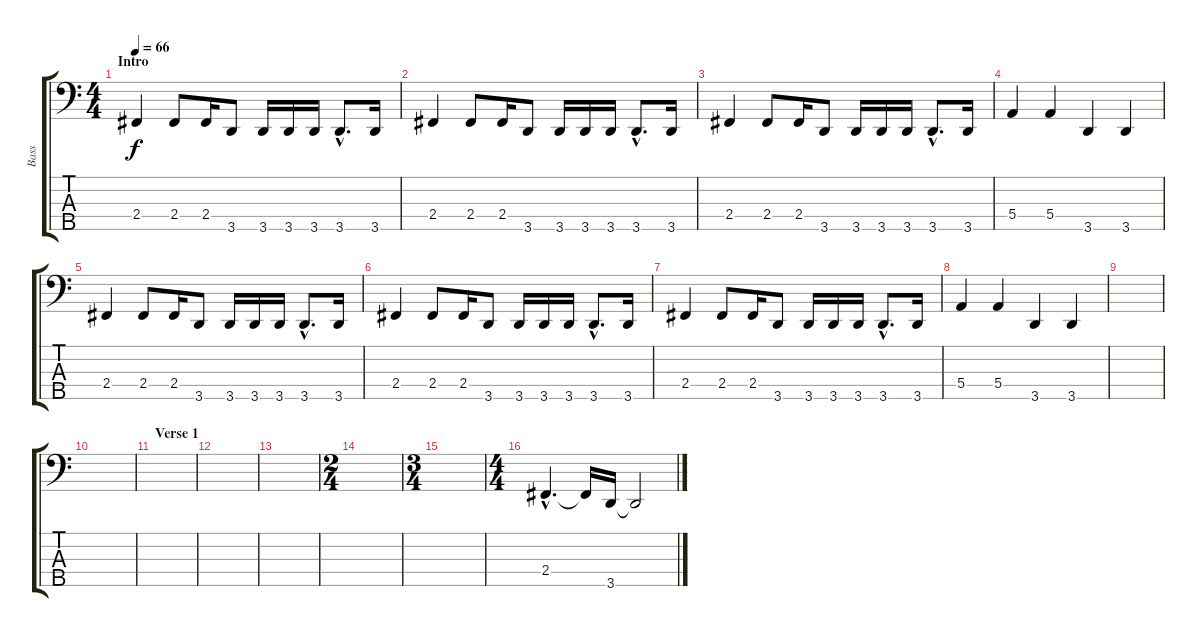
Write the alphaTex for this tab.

\track ("Bass" "Bass") {instrument electricbassfinger}
\staff {score tabs}
\tuning (G2 D2 A1 E1 B0) {hide}
\ts (4 4)
\section ("" "Intro")
\tempo 66
\clef f4
\ks c
2.4.4{dy f instrument electricbassfinger} 2.4.8 2.4.16 3.5.8 3.5.16 3.5.16 3.5.16 3.5{hac}.8{d} 3.5.16 |
2.4.4 2.4.8 2.4.16 3.5.8 3.5.16 3.5.16 3.5.16 3.5{hac}.8{d} 3.5.16 |
2.4.4 2.4.8 2.4.16 3.5.8 3.5.16 3.5.16 3.5.16 3.5{hac}.8{d} 3.5.16 |
5.4.4 5.4.4 3.5.4 3.5.4 |
2.4.4 2.4.8 2.4.16 3.5.8 3.5.16 3.5.16 3.5.16 3.5{hac}.8{d} 3.5.16 |
2.4.4 2.4.8 2.4.16 3.5.8 3.5.16 3.5.16 3.5.16 3.5{hac}.8{d} 3.5.16 |
2.4.4 2.4.8 2.4.16 3.5.8 3.5.16 3.5.16 3.5.16 3.5{hac}.8{d} 3.5.16 |
5.4.4 5.4.4 3.5.4 3.5.4 |
\section ("" "")
|
|
\section ("" "Verse 1")
|
|
|
\ts (2 4)
|
\ts (3 4)
|
\ts (4 4)
2.4{hac}.4{d} 2.4{t}.16 3.5.16 3.5{t}.2
